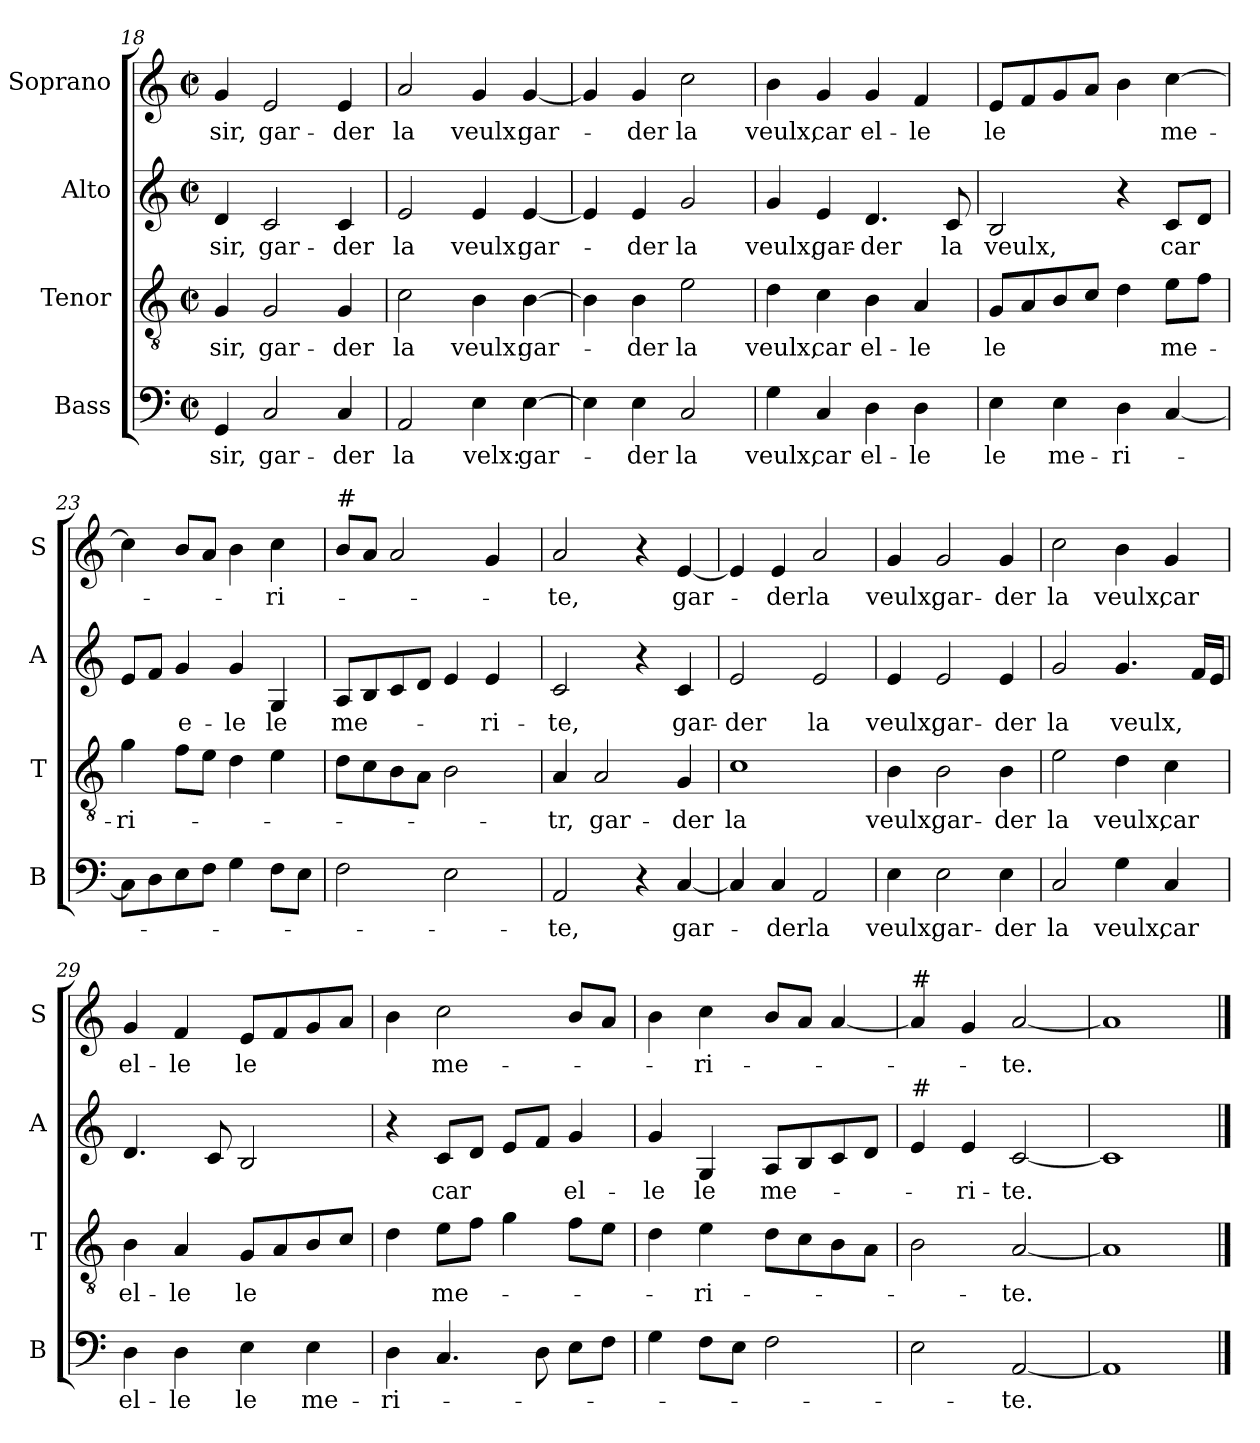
**kern	**text	**kern	**text	**kern	**text	**kern	**text
*part4	*part4	*part3	*part3	*part2	*part2	*part1	*part1
*staff4	*staff4	*staff3	*staff3	*staff2	*staff2	*staff1	*staff1
*I"Bass	*	*I"Tenor	*	*I"Alto	*	*I"Soprano	*
*I'B	*	*I'T	*	*I'A	*	*I'S	*
*clefF4	*	*clefGv2	*	*clefG2	*	*clefG2	*
*k[]	*	*k[]	*	*k[]	*	*k[]	*
*C:	*	*C:	*	*C:	*	*C:	*
*M2/2	*	*M2/2	*	*M2/2	*	*M2/2	*
*met(c|)	*	*met(c|)	*	*met(c|)	*	*met(c|)	*
=18	=18	=18	=18	=18	=18	=18	=18
!	!LO:LY:b	!	!LO:LY:b	!	!LO:LY:b	!	!LO:LY:b
4GG/	-sir,	4G/	-sir,	4d/	-sir,	4g/	-sir,
!	!LO:LY:b	!	!LO:LY:b	!	!LO:LY:b	!	!LO:LY:b
2C/	gar-	2G/	gar-	2c/	gar-	2e/	gar-
!	!LO:LY:b	!	!LO:LY:b	!	!LO:LY:b	!	!LO:LY:b
4C/	-der	4G/	-der	4c/	-der	4e/	-der
=19	=19	=19	=19	=19	=19	=19	=19
!	!LO:LY:b	!	!LO:LY:b	!	!LO:LY:b	!	!LO:LY:b
2AA/	la	2c\	la	2e/	la	2a/	la
!	!LO:LY:b	!	!LO:LY:b	!	!LO:LY:b	!	!LO:LY:b
4E\	velx:	4B\	veulx:	4e/	veulx:	4g/	veulx:
!	!LO:LY:b	!	!LO:LY:b	!	!LO:LY:b	!	!LO:LY:b
[4E\	gar-	[4B\	gar-	[4e/	gar-	[4g/	gar-
!!LO:LB:g=z
=20	=20	=20	=20	=20	=20	=20	=20
4E\]	.	4B\]	.	4e/]	.	4g/]	.
!	!LO:LY:b	!	!LO:LY:b	!	!LO:LY:b	!	!LO:LY:b
4E\	-der	4B\	-der	4e/	-der	4g/	-der
!	!LO:LY:b	!	!LO:LY:b	!	!LO:LY:b	!	!LO:LY:b
2C/	la	2e\	la	2g/	la	2cc\	la
=21	=21	=21	=21	=21	=21	=21	=21
!	!LO:LY:b	!	!LO:LY:b	!	!LO:LY:b	!	!LO:LY:b
4G\	veulx,	4d\	veulx,	4g/	veulx,	4b\	veulx,
!	!LO:LY:b	!	!LO:LY:b	!	!LO:LY:b	!	!LO:LY:b
4C/	car	4c\	car	4e/	gar-	4g/	car
!	!LO:LY:b	!	!LO:LY:b	!	!LO:LY:b	!	!LO:LY:b
4D\	el-	4B\	el-	4.d/	-der	4g/	el-
!	!LO:LY:b	!	!LO:LY:b	!	!	!	!LO:LY:b
4D\	-le	4A/	-le	.	.	4f/	-le
!	!	!	!	!	!LO:LY:b	!	!
.	.	.	.	8c/	la	.	.
=22	=22	=22	=22	=22	=22	=22	=22
!	!LO:LY:b	!	!LO:LY:b	!	!LO:LY:b	!	!LO:LY:b
4E\	le	8G/L	le	2B/	veulx,	8e/L	le
.	.	8A/	.	.	.	8f/	.
!	!LO:LY:b	!	!	!	!	!	!
4E\	me-	8B/	.	.	.	8g/	.
.	.	8c/J	.	.	.	8a/J	.
!	!LO:LY:b	!	!	!	!	!	!
4D\	-ri-	4d\	.	4r	.	4b\	.
!	!	!	!LO:LY:b	!	!LO:LY:b	!	!LO:LY:b
[4C/	.	8e\L	me-	8c/L	car	[4cc\	me-
.	.	8f\J	.	8d/J	.	.	.
=23	=23	=23	=23	=23	=23	=23	=23
!	!	!	!LO:LY:b	!	!	!	!
8C\L]	.	4g\	-ri-	8e/L	.	4cc\]	.
8D\	.	.	.	8f/J	.	.	.
!	!	!	!	!	!LO:LY:b	!	!
8E\	.	8f\L	.	4g/	e-	8b/L	.
8F\J	.	8e\J	.	.	.	8a/J	.
!	!	!	!	!	!LO:LY:b	!	!
4G\	.	4d\	.	4g/	-le	4b\	.
!	!	!	!	!	!LO:LY:b	!	!LO:LY:b
8F\L	.	4e\	.	4G/	le	4cc\	-ri-
8E\J	.	.	.	.	.	.	.
=24	=24	=24	=24	=24	=24	=24	=24
!	!	!	!	!	!	!LO:TX:a:t=#	!
!	!	!	!	!	!LO:LY:b	!	!
2F\	.	8d\L	.	8A/L	me-	8b/L	.
.	.	8c\	.	8B/	.	8a/J	.
.	.	8B\	.	8c/	.	2a/	.
.	.	8A\J	.	8d/J	.	.	.
2E\	.	2B\	.	4e/	.	.	.
!	!	!	!	!	!LO:LY:b	!	!
.	.	.	.	4e/	-ri-	4g/	.
!!LO:PB:g=z
=25	=25	=25	=25	=25	=25	=25	=25
!	!LO:LY:b	!	!LO:LY:b	!	!LO:LY:b	!	!LO:LY:b
2AA/	-te,	4A/	-tr,	2c/	-te,	2a/	-te,
!	!	!	!LO:LY:b	!	!	!	!
.	.	2A/	gar-	.	.	.	.
4r	.	.	.	4r	.	4r	.
!	!LO:LY:b	!	!LO:LY:b	!	!LO:LY:b	!	!LO:LY:b
[4C/	gar-	4G/	-der	4c/	gar-	[4e/	gar-
=26	=26	=26	=26	=26	=26	=26	=26
!	!	!	!LO:LY:b	!	!LO:LY:b	!	!
4C/]	.	1c	la	2e/	-der	4e/]	.
!	!LO:LY:b	!	!	!	!	!	!LO:LY:b
4C/	-der	.	.	.	.	4e/	-der
!	!LO:LY:b	!	!	!	!LO:LY:b	!	!LO:LY:b
2AA/	la	.	.	2e/	la	2a/	la
=27	=27	=27	=27	=27	=27	=27	=27
!	!LO:LY:b	!	!LO:LY:b	!	!LO:LY:b	!	!LO:LY:b
4E\	veulx,	4B\	veulx,	4e/	veulx,	4g/	veulx,
!	!LO:LY:b	!	!LO:LY:b	!	!LO:LY:b	!	!LO:LY:b
2E\	gar-	2B\	gar-	2e/	gar-	2g/	gar-
!	!LO:LY:b	!	!LO:LY:b	!	!LO:LY:b	!	!LO:LY:b
4E\	-der	4B\	-der	4e/	-der	4g/	-der
=28	=28	=28	=28	=28	=28	=28	=28
!	!LO:LY:b	!	!LO:LY:b	!	!LO:LY:b	!	!LO:LY:b
2C/	la	2e\	la	2g/	la	2cc\	la
!	!LO:LY:b	!	!LO:LY:b	!	!LO:LY:b	!	!LO:LY:b
4G\	veulx,	4d\	veulx,	4.g/	veulx,	4b\	veulx,
!	!LO:LY:b	!	!LO:LY:b	!	!	!	!LO:LY:b
4C/	car	4c\	car	.	.	4g/	car
.	.	.	.	16f/LL	.	.	.
.	.	.	.	16e/JJ	.	.	.
=29	=29	=29	=29	=29	=29	=29	=29
!	!LO:LY:b	!	!LO:LY:b	!	!	!	!LO:LY:b
4D\	el-	4B\	el-	4.d/	.	4g/	el-
!	!LO:LY:b	!	!LO:LY:b	!	!	!	!LO:LY:b
4D\	-le	4A/	-le	.	.	4f/	-le
.	.	.	.	8c/	.	.	.
!	!LO:LY:b	!	!LO:LY:b	!	!	!	!LO:LY:b
4E\	le	8G/L	le	2B/	.	8e/L	le
.	.	8A/	.	.	.	8f/	.
!	!LO:LY:b	!	!	!	!	!	!
4E\	me-	8B/	.	.	.	8g/	.
.	.	8c/J	.	.	.	8a/J	.
!!LO:LB:g=z
=30	=30	=30	=30	=30	=30	=30	=30
!	!LO:LY:b	!	!	!	!	!	!
4D\	-ri-	4d\	.	4r	.	4b\	.
!	!	!	!LO:LY:b	!	!LO:LY:b	!	!LO:LY:b
4.C/	.	8e\L	me-	8c/L	car	2cc\	me-
.	.	8f\J	.	8d/J	.	.	.
.	.	4g\	.	8e/L	.	.	.
8D\	.	.	.	8f/J	.	.	.
!	!	!	!	!	!LO:LY:b	!	!
8E\L	.	8f\L	.	4g/	el-	8b/L	.
8F\J	.	8e\J	.	.	.	8a/J	.
=31	=31	=31	=31	=31	=31	=31	=31
!	!	!	!	!	!LO:LY:b	!	!
4G\	.	4d\	.	4g/	-le	4b\	.
!	!	!	!LO:LY:b	!	!LO:LY:b	!	!LO:LY:b
8F\L	.	4e\	-ri-	4G/	le	4cc\	-ri-
8E\J	.	.	.	.	.	.	.
!	!	!	!	!	!LO:LY:b	!	!
2F\	.	8d\L	.	8A/L	me-	8b/L	.
.	.	8c\	.	8B/	.	8a/J	.
.	.	8B\	.	8c/	.	[4a/	.
.	.	8A\J	.	8d/J	.	.	.
=32	=32	=32	=32	=32	=32	=32	=32
!	!	!	!	!	!	!LO:TX:a:t=#	!
!	!	!	!	!LO:TX:a:t=#	!	!	!
2E\	.	2B\	.	4e/	.	4a/]	.
!	!	!	!	!	!LO:LY:b	!	!
.	.	.	.	4e/	-ri-	4g/	.
!	!LO:LY:b	!	!LO:LY:b	!	!LO:LY:b	!	!LO:LY:b
[2AA/	-te.	[2A/	-te.	[2c/	-te.	[2a/	-te.
=33	=33	=33	=33	=33	=33	=33	=33
1AA]	.	1A]	.	1c]	.	1a]	.
==	==	==	==	==	==	==	==
*-	*-	*-	*-	*-	*-	*-	*-
